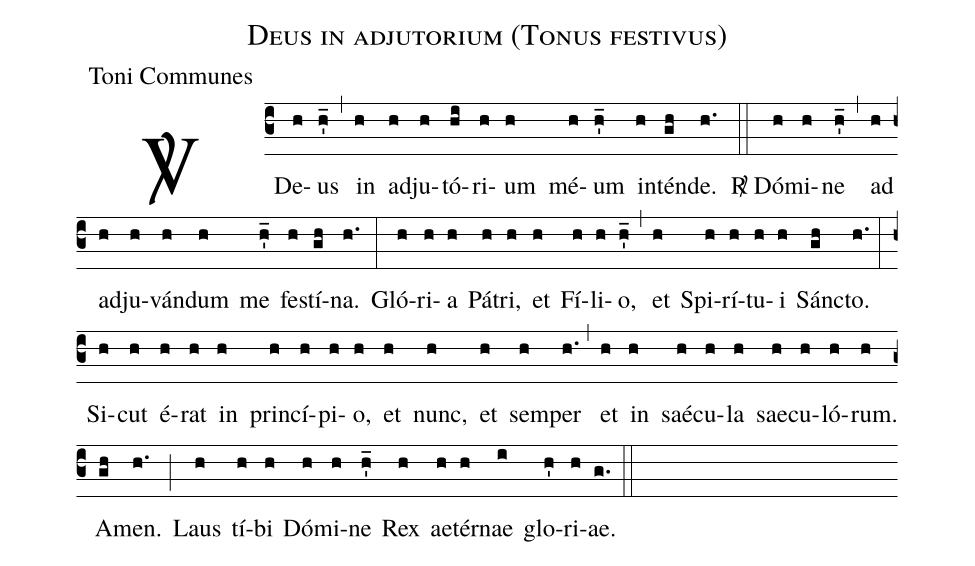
name:Deus in adjutorium (Tonus festivus);
office-part:Toni Communes;
%%
(c3) <sp>V/</sp> De(h)us(h'_) (,) in(h) ad(h)ju(h)tó-(hi)ri(h)um(h) mé(h)um(h'_) in(h)tén(gh)de.(h.) (::) <sp>R/</sp> Dó(h)mi(h)ne(h'_) (,) ad(h) ad(h)ju-(h)ván(h)dum(h) me(h'_) fe(h)stí(gh)na.(h.) (:) Gló-(h)ri-(h)a(h) Pá(h)tri,(h) et(h) Fí-(h)li-(h)o,(h'_) (,) et(h) Spi-(h)rí-(h)tu-(h)i(h) Sán(gh)cto.(h.) (:) Si(h)cut(h) é-(h)rat(h) in(h) prin(h)cí(h)pi-(h)o,(h) et(h) nunc,(h) et(h) sem(h)per(h.) (,) et(h) in(h) saé(h)cu-(h)la(h) sae(h)cu-(h)ló(h)rum.(h) A(gh)men.(h.) (;)
Laus(h) tí(h)bi(h) Dó(h)mi(h)ne(h'_) Rex(h) ae(h)tér(h)nae(i) glo-(h')ri-(h)ae.(g.) (::)
